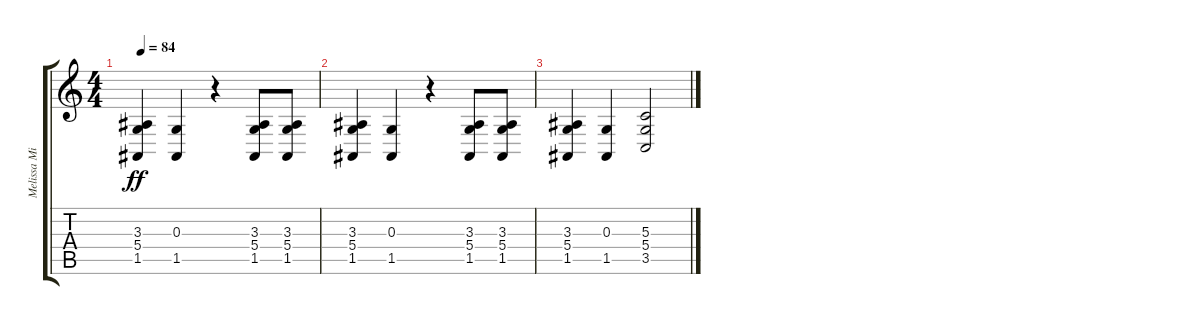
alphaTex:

\track ("Melissa Milke [Vocals]" "Melissa Mi") {instrument tenorsax}
\staff {score tabs}
\tuning (E4 B3 G3 D3 A2 E2) {hide}
\ts (4 4)
\tempo 84
\clef g2
\ks c
(3.3 5.4 1.5).4{dy ff} (0.3 1.5).4 r.4 (3.3 5.4 1.5).8 (3.3 5.4 1.5).8 |
(3.3 5.4 1.5).4 (0.3 1.5).4 r.4 (3.3 5.4 1.5).8 (3.3 5.4 1.5).8 |
(3.3 5.4 1.5).4 (0.3 1.5).4 (5.3 5.4 3.5).2
